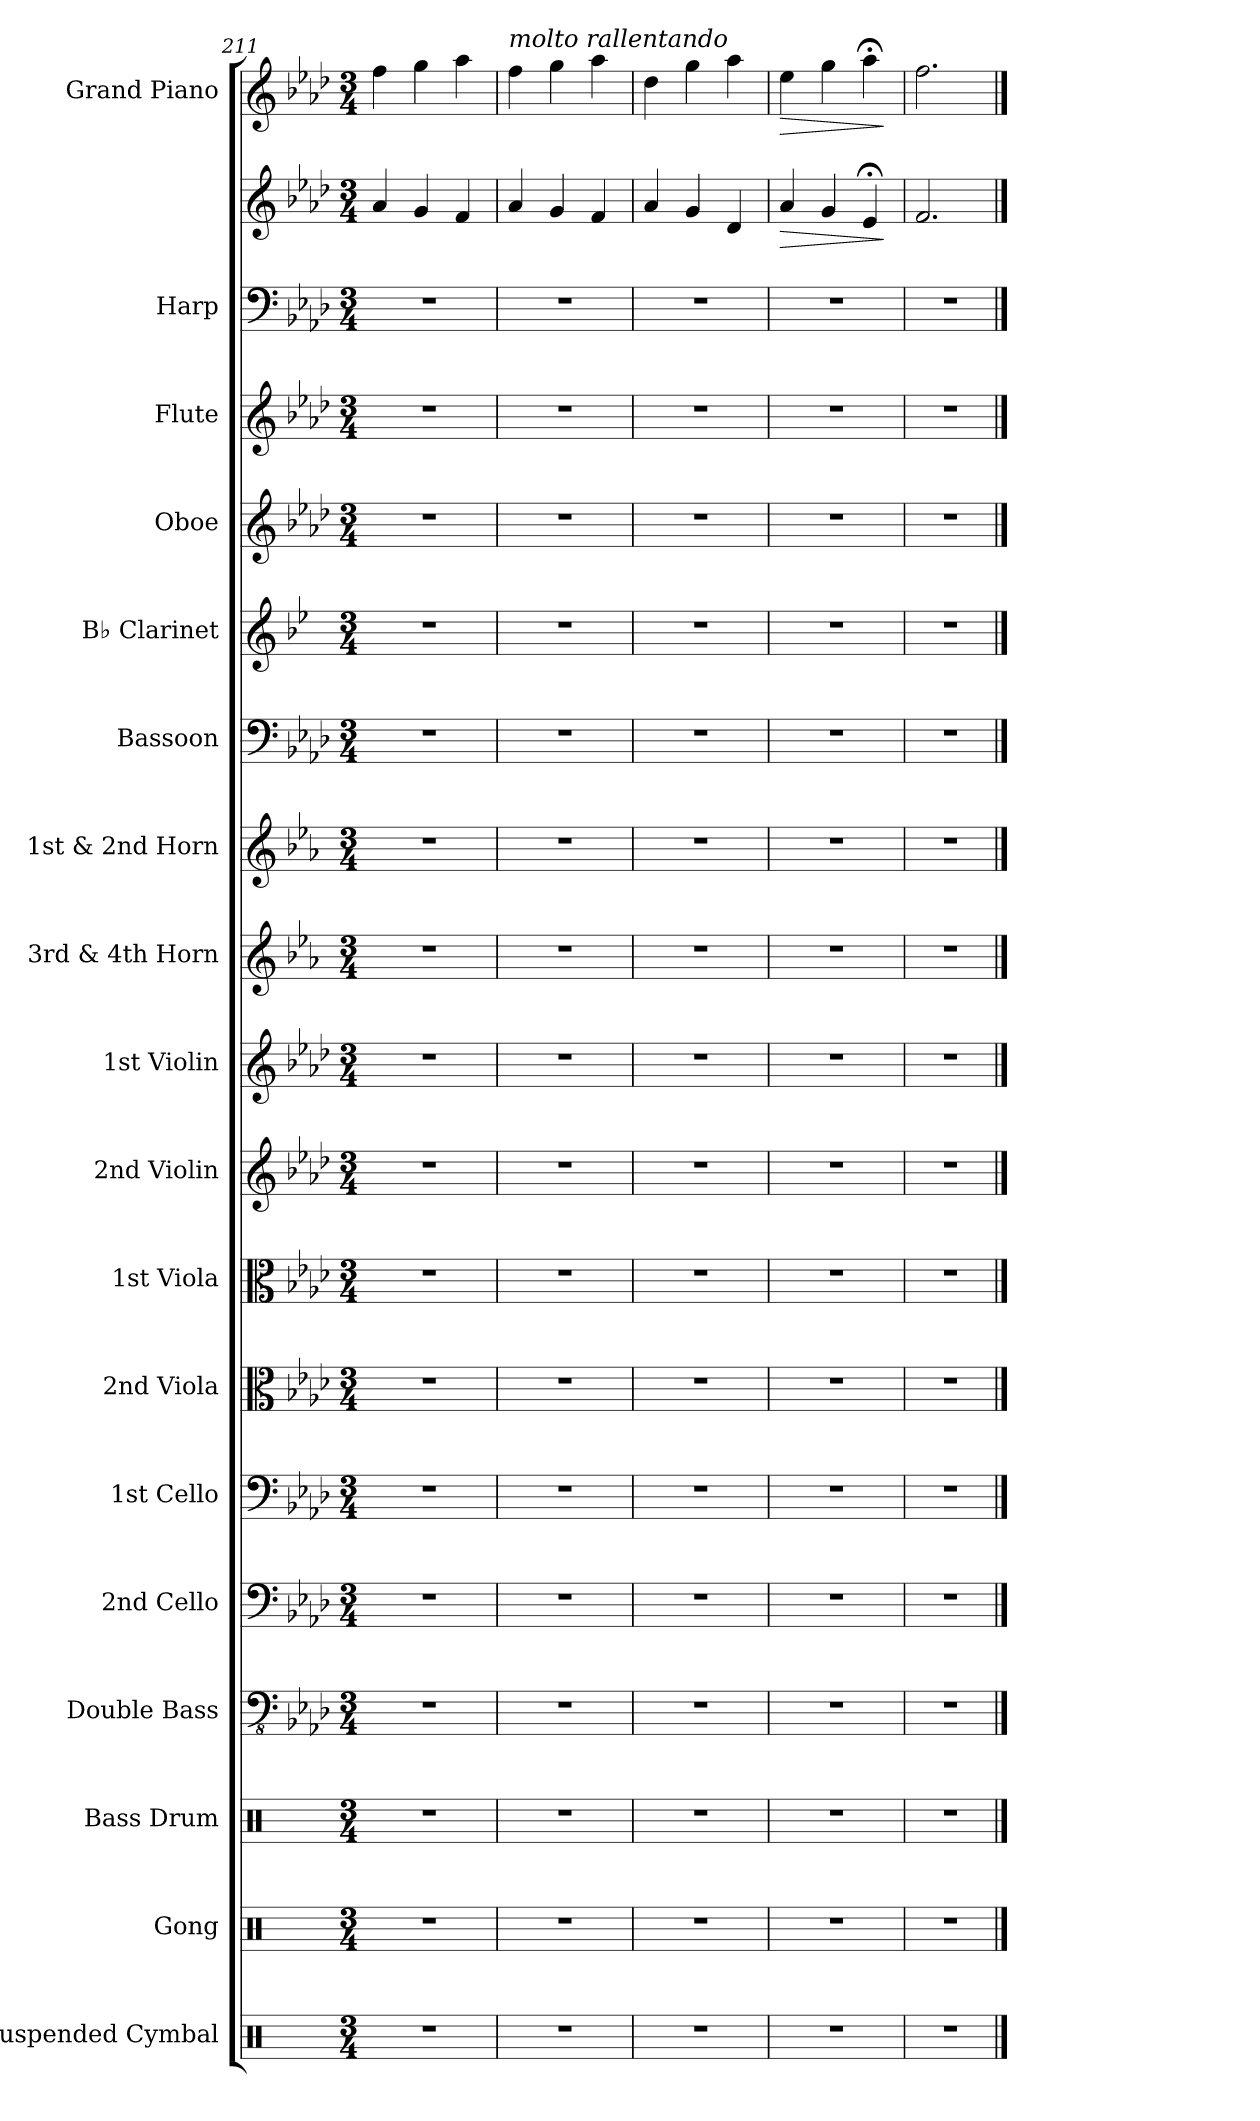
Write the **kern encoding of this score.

**kern	**kern	**kern	**kern	**kern	**kern	**kern	**kern	**kern	**kern	**kern	**kern	**kern	**kern	**kern	**kern	**kern	**kern	**dynam	**kern	**dynam
*part18	*part17	*part16	*part15	*part14	*part13	*part12	*part11	*part10	*part9	*part8	*part7	*part6	*part5	*part4	*part3	*part2	*part2	*part2	*part1	*part1
*staff19	*staff18	*staff17	*staff16	*staff15	*staff14	*staff13	*staff12	*staff11	*staff10	*staff9	*staff8	*staff7	*staff6	*staff5	*staff4	*staff3	*staff2	*staff2/3	*staff1	*staff1
*I"Suspended Cymbal	*I"Gong	*I"Bass Drum	*I"Double Bass	*I"2nd Cello	*I"1st Cello	*I"2nd Viola	*I"1st Viola	*I"2nd Violin	*I"1st Violin	*I"3rd &amp; 4th Horn	*I"1st &amp; 2nd Horn	*I"Bassoon	*I"B♭ Clarinet	*I"Oboe	*I"Flute	*I"Harp	*	*	*I"Grand Piano	*
*I'Sus.Cym.	*I'Gong	*I'B. Dr.	*I'Db.	*	*	*I'Vla. 2	*I'Vla. 1	*I'Vln. 2	*I'Vln. 1	*	*	*I'Bsn.	*I'B♭ Cl.	*I'Ob.	*I'Fl.	*I'Hrp.	*	*	*I'Pno.	*
*clefX	*clefX	*clefX	*clefFv4	*clefF4	*clefF4	*clefC3	*clefC3	*clefG2	*clefG2	*clefG2	*clefG2	*clefF4	*clefG2	*clefG2	*clefG2	*clefF4	*clefG2	*	*clefG2	*
*	*	*	*ITrd7c12	*	*	*	*	*	*	*ITrd4c7	*ITrd4c7	*	*ITrd1c2	*	*	*	*	*	*	*
*k[]	*k[]	*k[]	*k[b-e-a-d-]	*k[b-e-a-d-]	*k[b-e-a-d-]	*k[b-e-a-d-]	*k[b-e-a-d-]	*k[b-e-a-d-]	*k[b-e-a-d-]	*k[b-e-a-d-]	*k[b-e-a-d-]	*k[b-e-a-d-]	*k[b-e-a-d-]	*k[b-e-a-d-]	*k[b-e-a-d-]	*k[b-e-a-d-]	*k[b-e-a-d-]	*	*k[b-e-a-d-]	*
*M3/4	*M3/4	*M3/4	*M3/4	*M3/4	*M3/4	*M3/4	*M3/4	*M3/4	*M3/4	*M3/4	*M3/4	*M3/4	*M3/4	*M3/4	*M3/4	*M3/4	*M3/4	*	*M3/4	*
*MM132	*MM132	*MM132	*MM132	*MM132	*MM132	*MM132	*MM132	*MM132	*MM132	*MM132	*MM132	*MM132	*MM132	*MM132	*MM132	*MM132	*MM132	*	*MM132	*
=211	=211	=211	=211	=211	=211	=211	=211	=211	=211	=211	=211	=211	=211	=211	=211	=211	=211	=211	=211	=211
2.r	2.r	2.r	2.r	2.r	2.r	2.r	2.r	2.r	2.r	2.r	2.r	2.r	2.r	2.r	2.r	2.r	4a-/	.	4ff\	.
.	.	.	.	.	.	.	.	.	.	.	.	.	.	.	.	.	4g/	.	4gg\	.
.	.	.	.	.	.	.	.	.	.	.	.	.	.	.	.	.	4f/	.	4aa-\	.
=212	=212	=212	=212	=212	=212	=212	=212	=212	=212	=212	=212	=212	=212	=212	=212	=212	=212	=212	=212	=212
*	*	*	*	*	*	*	*	*	*	*	*	*	*	*	*	*	*	*	*MM128	*
!	!	!	!	!	!	!	!	!	!	!	!	!	!	!	!	!	!	!	!LO:TX:a:i:t=molto rallentando	!
2.r	2.r	2.r	2.r	2.r	2.r	2.r	2.r	2.r	2.r	2.r	2.r	2.r	2.r	2.r	2.r	2.r	4a-/	.	4ff\	.
.	.	.	.	.	.	.	.	.	.	.	.	.	.	.	.	.	4g/	.	4gg\	.
.	.	.	.	.	.	.	.	.	.	.	.	.	.	.	.	.	4f/	.	4aa-\	.
=213	=213	=213	=213	=213	=213	=213	=213	=213	=213	=213	=213	=213	=213	=213	=213	=213	=213	=213	=213	=213
*	*	*	*	*	*	*	*	*	*	*	*	*	*	*	*	*	*	*	*MM122	*
2.r	2.r	2.r	2.r	2.r	2.r	2.r	2.r	2.r	2.r	2.r	2.r	2.r	2.r	2.r	2.r	2.r	4a-/	.	4dd-\	.
.	.	.	.	.	.	.	.	.	.	.	.	.	.	.	.	.	4g/	.	4gg\	.
.	.	.	.	.	.	.	.	.	.	.	.	.	.	.	.	.	4d-/	.	4aa-\	.
!!LO:PB:g=z
=214	=214	=214	=214	=214	=214	=214	=214	=214	=214	=214	=214	=214	=214	=214	=214	=214	=214	=214	=214	=214
*	*	*	*	*	*	*	*	*	*	*	*	*	*	*	*	*	*	*	*MM110	*
!	!	!	!	!	!	!	!	!	!	!	!	!	!	!	!	!	!	!LO:HP:b	!	!LO:HP:b
2.r	2.r	2.r	2.r	2.r	2.r	2.r	2.r	2.r	2.r	2.r	2.r	2.r	2.r	2.r	2.r	2.r	4a-/	>	4ee-\	>
*	*	*	*	*	*	*	*	*	*	*	*	*	*	*	*	*	*	*	*MM88	*
.	.	.	.	.	.	.	.	.	.	.	.	.	.	.	.	.	4g/	.	4gg\	.
*	*	*	*	*	*	*	*	*	*	*	*	*	*	*	*	*	*	*	*MM26	*
.	.	.	.	.	.	.	.	.	.	.	.	.	.	.	.	.	4e-;</	.	4aa-;<\	.
.	.	.	.	.	.	.	.	.	.	.	.	.	.	.	.	.	.	]	.	]
=215	=215	=215	=215	=215	=215	=215	=215	=215	=215	=215	=215	=215	=215	=215	=215	=215	=215	=215	=215	=215
2.r	2.r	2.r	2.r	2.r	2.r	2.r	2.r	2.r	2.r	2.r	2.r	2.r	2.r	2.r	2.r	2.r	2.f/	.	2.ff\	.
==	==	==	==	==	==	==	==	==	==	==	==	==	==	==	==	==	==	==	==	==
*-	*-	*-	*-	*-	*-	*-	*-	*-	*-	*-	*-	*-	*-	*-	*-	*-	*-	*-	*-	*-
